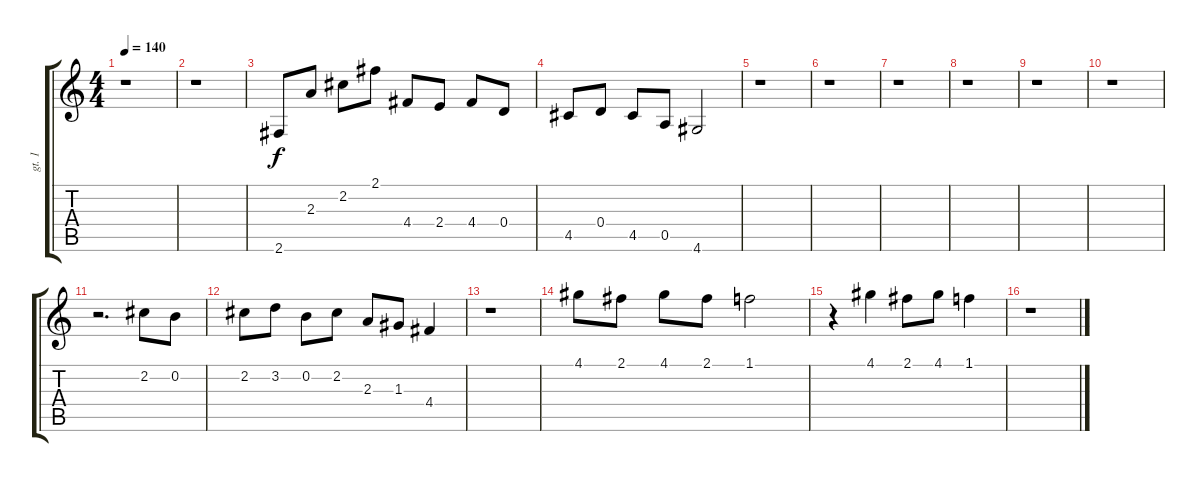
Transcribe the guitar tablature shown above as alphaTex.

\track ("gt. 1" "gt. 1") {instrument acousticguitarsteel}
\staff {score tabs}
\tuning (E4 B3 G3 D3 A2 E2) {hide}
\ts (4 4)
\tempo 140
\clef g2
\ks c
r.1{dy f} |
r.1 |
2.6.8 2.3.8 2.2.8 2.1.8 4.4.8 2.4.8 4.4.8 0.4.8 |
4.5.8 0.4.8 4.5.8 0.5.8 4.6.2 |
r.1 |
r.1 |
r.1 |
r.1 |
r.1 |
r.1 |
r.2{d} 2.2.8 0.2.8 |
2.2.8 3.2.8 0.2.8 2.2.8 2.3.8 1.3.8 4.4.4 |
r.1 |
4.1.8 2.1.8 4.1.8 2.1.8 1.1.2 |
r.4 4.1.4 2.1.8 4.1.8 1.1.4 |
r.1
